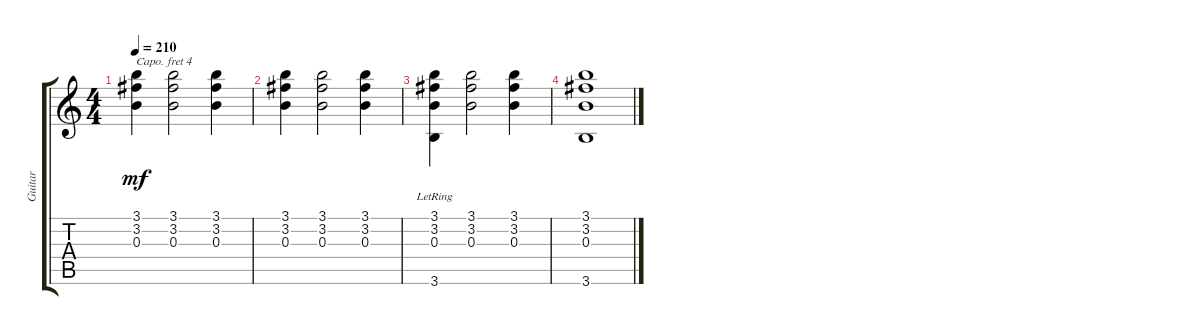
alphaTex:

\track ("Guitar" "Guitar") {instrument acousticguitarnylon}
\staff {score tabs}
\capo 4
\tuning (E4 B3 G3 D3 A2 E2) {hide}
\ts (4 4)
\tempo 210
\clef g2
\ks c
(3.1 3.2 0.3).4{dy mf} (3.1 3.2 0.3).2 (3.1 3.2 0.3).4 |
(3.1 3.2 0.3).4 (3.1 3.2 0.3).2 (3.1 3.2 0.3).4 |
(3.1{lr} 3.2{lr} 0.3{lr} 3.6{lr}).4 (3.1 3.2 0.3).2 (3.1 3.2 0.3).4 |
(3.1 3.2 0.3 3.6).1
